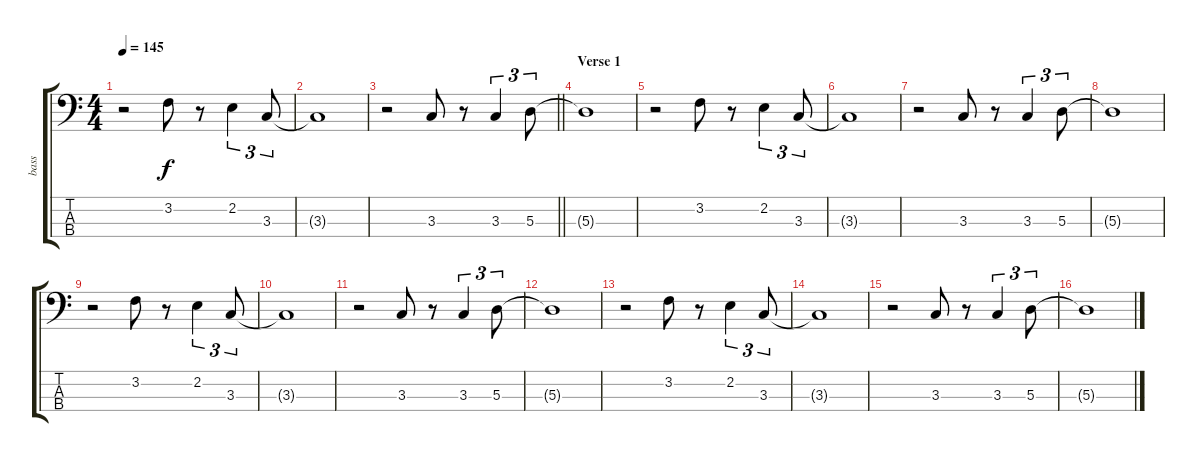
\track ("bass" "bass") {instrument electricbassfinger}
\staff {score tabs}
\tuning (G2 D2 A1 E1) {hide}
\ts (4 4)
\tempo 145
\clef f4
\ks c
r.2{dy f} 3.2.8 r.8 2.2.4{tu (3 2)} 3.3.8{tu (3 2)} |
3.3{t}.1 |
\barLineRight lightlight
r.2 3.3.8 r.8 3.3.4{tu (3 2)} 5.3.8{tu (3 2)} |
\section ("" "Verse 1")
5.3{t}.1 |
r.2 3.2.8 r.8 2.2.4{tu (3 2)} 3.3.8{tu (3 2)} |
3.3{t}.1 |
r.2 3.3.8 r.8 3.3.4{tu (3 2)} 5.3.8{tu (3 2)} |
5.3{t}.1 |
r.2 3.2.8 r.8 2.2.4{tu (3 2)} 3.3.8{tu (3 2)} |
3.3{t}.1 |
r.2 3.3.8 r.8 3.3.4{tu (3 2)} 5.3.8{tu (3 2)} |
5.3{t}.1 |
r.2 3.2.8 r.8 2.2.4{tu (3 2)} 3.3.8{tu (3 2)} |
3.3{t}.1 |
r.2 3.3.8 r.8 3.3.4{tu (3 2)} 5.3.8{tu (3 2)} |
5.3{t}.1
